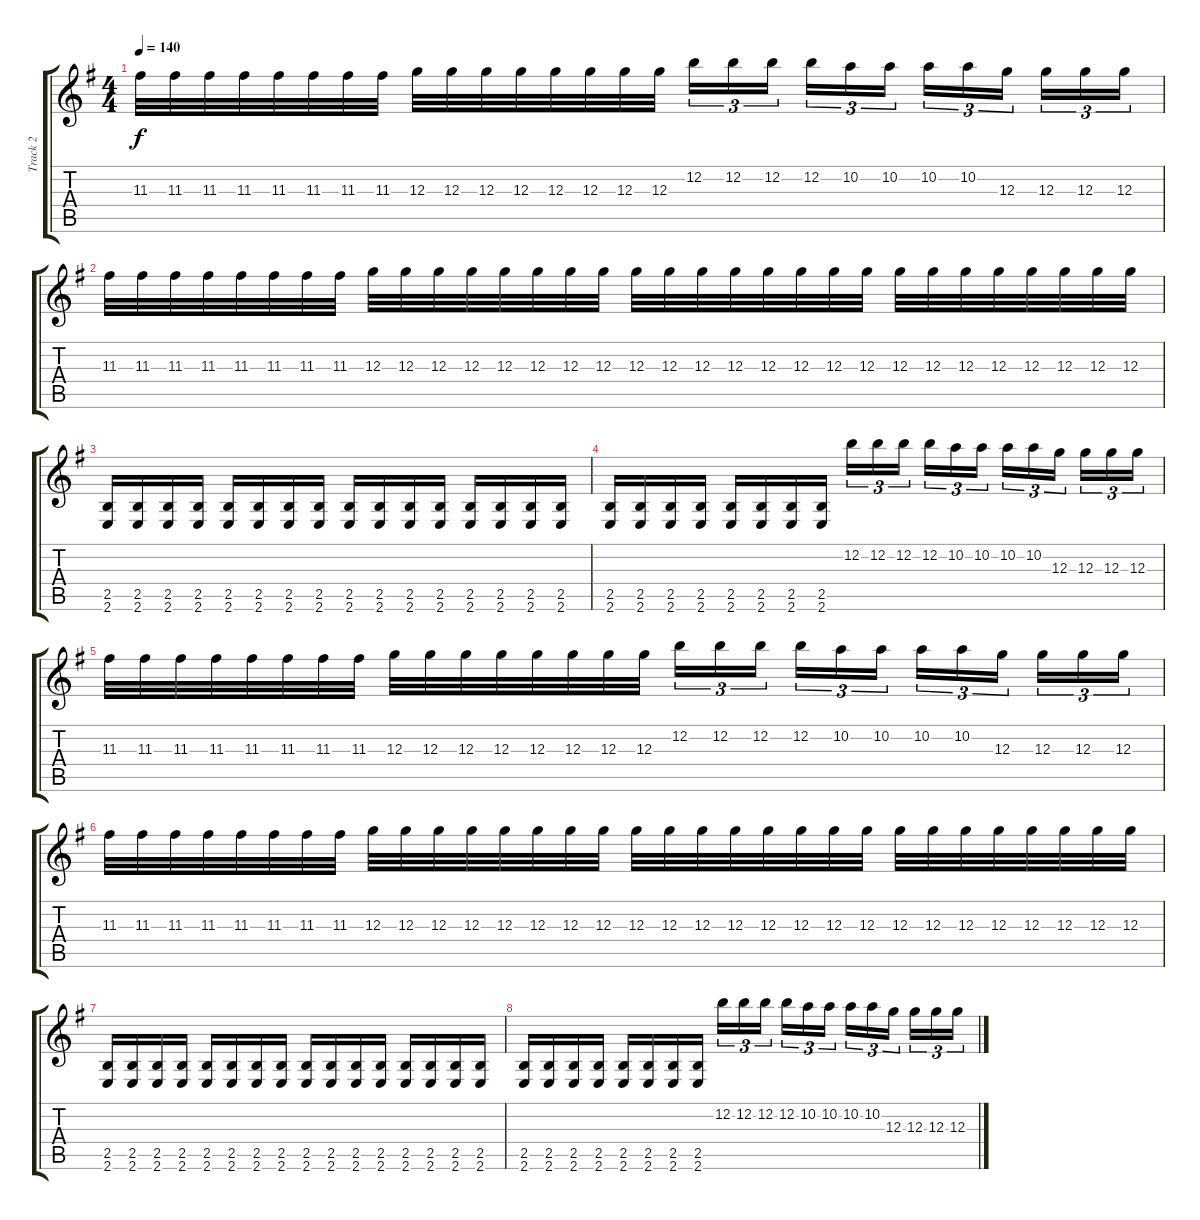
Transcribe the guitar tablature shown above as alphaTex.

\track ("Track 2" "Track 2") {instrument distortionguitar}
\staff {score tabs}
\tuning (E4 B3 G3 D3 A2 D2) {hide}
\ts (4 4)
\tempo 140
\clef g2
\ks eminor
11.3.32{dy f} 11.3.32 11.3.32 11.3.32 11.3.32 11.3.32 11.3.32 11.3.32 12.3.32 12.3.32 12.3.32 12.3.32 12.3.32 12.3.32 12.3.32 12.3.32 12.2.16{tu (3 2)} 12.2.16{tu (3 2)} 12.2.16{tu (3 2) beam splitsecondary} 12.2.16{tu (3 2)} 10.2.16{tu (3 2)} 10.2.16{tu (3 2)} 10.2.16{tu (3 2)} 10.2.16{tu (3 2)} 12.3.16{tu (3 2) beam splitsecondary} 12.3.16{tu (3 2)} 12.3.16{tu (3 2)} 12.3.16{tu (3 2)} |
11.3.32 11.3.32 11.3.32 11.3.32 11.3.32 11.3.32 11.3.32 11.3.32 12.3.32 12.3.32 12.3.32 12.3.32 12.3.32 12.3.32 12.3.32 12.3.32 12.3.32 12.3.32 12.3.32 12.3.32 12.3.32 12.3.32 12.3.32 12.3.32 12.3.32 12.3.32 12.3.32 12.3.32 12.3.32 12.3.32 12.3.32 12.3.32 |
(2.5 2.6).16 (2.5 2.6).16 (2.5 2.6).16 (2.5 2.6).16 (2.5 2.6).16 (2.5 2.6).16 (2.5 2.6).16 (2.5 2.6).16 (2.5 2.6).16 (2.5 2.6).16 (2.5 2.6).16 (2.5 2.6).16 (2.5 2.6).16 (2.5 2.6).16 (2.5 2.6).16 (2.5 2.6).16 |
(2.5 2.6).16 (2.5 2.6).16 (2.5 2.6).16 (2.5 2.6).16 (2.5 2.6).16 (2.5 2.6).16 (2.5 2.6).16 (2.5 2.6).16 12.2.16{tu (3 2)} 12.2.16{tu (3 2)} 12.2.16{tu (3 2) beam splitsecondary} 12.2.16{tu (3 2)} 10.2.16{tu (3 2)} 10.2.16{tu (3 2)} 10.2.16{tu (3 2)} 10.2.16{tu (3 2)} 12.3.16{tu (3 2) beam splitsecondary} 12.3.16{tu (3 2)} 12.3.16{tu (3 2)} 12.3.16{tu (3 2)} |
11.3.32 11.3.32 11.3.32 11.3.32 11.3.32 11.3.32 11.3.32 11.3.32 12.3.32 12.3.32 12.3.32 12.3.32 12.3.32 12.3.32 12.3.32 12.3.32 12.2.16{tu (3 2)} 12.2.16{tu (3 2)} 12.2.16{tu (3 2) beam splitsecondary} 12.2.16{tu (3 2)} 10.2.16{tu (3 2)} 10.2.16{tu (3 2)} 10.2.16{tu (3 2)} 10.2.16{tu (3 2)} 12.3.16{tu (3 2) beam splitsecondary} 12.3.16{tu (3 2)} 12.3.16{tu (3 2)} 12.3.16{tu (3 2)} |
11.3.32 11.3.32 11.3.32 11.3.32 11.3.32 11.3.32 11.3.32 11.3.32 12.3.32 12.3.32 12.3.32 12.3.32 12.3.32 12.3.32 12.3.32 12.3.32 12.3.32 12.3.32 12.3.32 12.3.32 12.3.32 12.3.32 12.3.32 12.3.32 12.3.32 12.3.32 12.3.32 12.3.32 12.3.32 12.3.32 12.3.32 12.3.32 |
(2.5 2.6).16 (2.5 2.6).16 (2.5 2.6).16 (2.5 2.6).16 (2.5 2.6).16 (2.5 2.6).16 (2.5 2.6).16 (2.5 2.6).16 (2.5 2.6).16 (2.5 2.6).16 (2.5 2.6).16 (2.5 2.6).16 (2.5 2.6).16 (2.5 2.6).16 (2.5 2.6).16 (2.5 2.6).16 |
(2.5 2.6).16 (2.5 2.6).16 (2.5 2.6).16 (2.5 2.6).16 (2.5 2.6).16 (2.5 2.6).16 (2.5 2.6).16 (2.5 2.6).16 12.2.16{tu (3 2)} 12.2.16{tu (3 2)} 12.2.16{tu (3 2) beam splitsecondary} 12.2.16{tu (3 2)} 10.2.16{tu (3 2)} 10.2.16{tu (3 2)} 10.2.16{tu (3 2)} 10.2.16{tu (3 2)} 12.3.16{tu (3 2) beam splitsecondary} 12.3.16{tu (3 2)} 12.3.16{tu (3 2)} 12.3.16{tu (3 2)}
